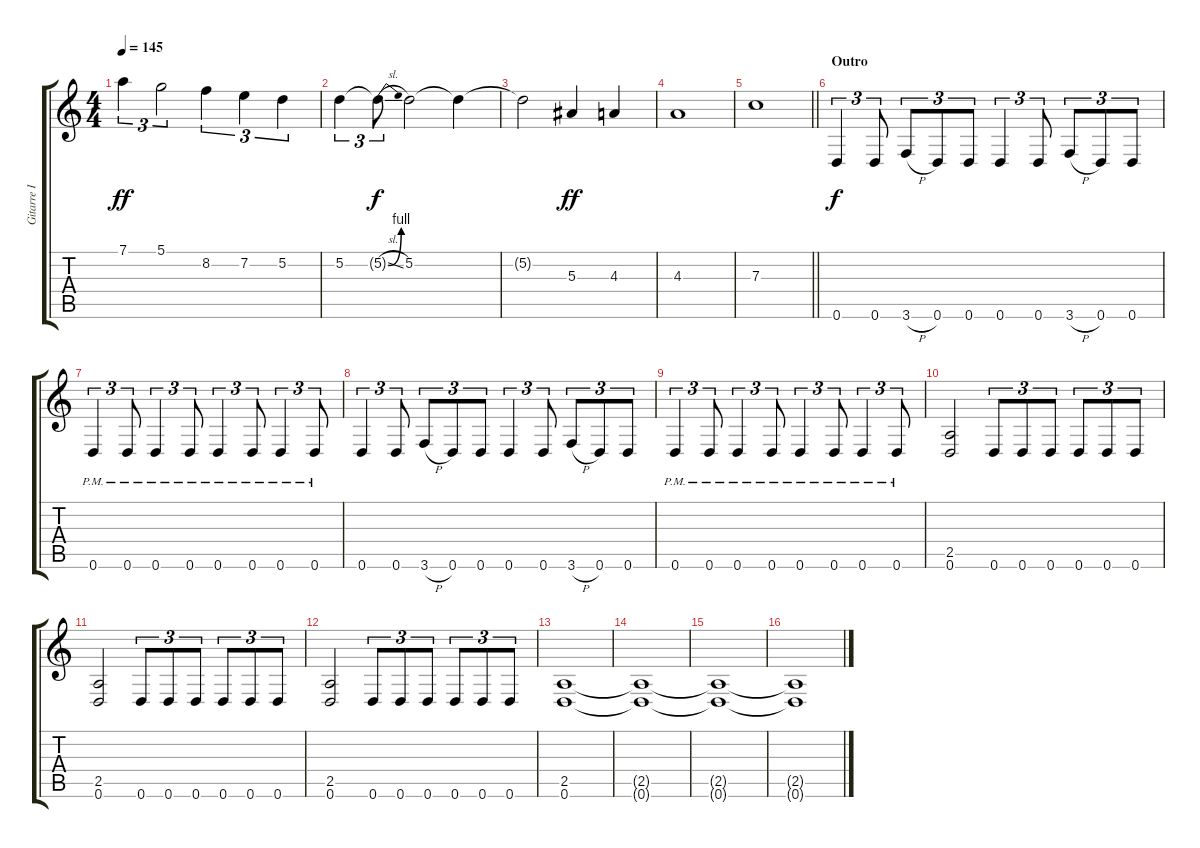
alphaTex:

\track ("Gitarre I" "Gitarre I") {instrument distortionguitar}
\staff {score tabs}
\tuning (D4 A3 F3 C3 G2 D2) {hide}
\ts (4 4)
\tempo 145
\clef g2
\ks c
7.1.4{tu (3 2) dy ff} 5.1.2{tu (3 2)} 8.2.4{tu (3 2)} 7.2.4{tu (3 2)} 5.2.4{tu (3 2)} |
5.2.4{tu (3 2)} 5.2{be (bend 0 0 60 4) sl t}.8{tu (3 2) dy f} 5.2.2 5.2{t}.4 |
5.2{t}.2 5.3.4{dy ff} 4.3.4 |
4.3.1 |
\barLineRight lightlight
7.3.1 |
\section ("" "Outro")
0.6.4{tu (3 2) dy f} 0.6.8{tu (3 2)} 3.6{h}.8{tu (3 2)} 0.6.8{tu (3 2)} 0.6.8{tu (3 2)} 0.6.4{tu (3 2)} 0.6.8{tu (3 2)} 3.6{h}.8{tu (3 2)} 0.6.8{tu (3 2)} 0.6.8{tu (3 2)} |
0.6{pm}.4{tu (3 2)} 0.6{pm}.8{tu (3 2)} 0.6{pm}.4{tu (3 2)} 0.6{pm}.8{tu (3 2)} 0.6{pm}.4{tu (3 2)} 0.6{pm}.8{tu (3 2)} 0.6{pm}.4{tu (3 2)} 0.6{pm}.8{tu (3 2)} |
0.6.4{tu (3 2)} 0.6.8{tu (3 2)} 3.6{h}.8{tu (3 2)} 0.6.8{tu (3 2)} 0.6.8{tu (3 2)} 0.6.4{tu (3 2)} 0.6.8{tu (3 2)} 3.6{h}.8{tu (3 2)} 0.6.8{tu (3 2)} 0.6.8{tu (3 2)} |
0.6{pm}.4{tu (3 2)} 0.6{pm}.8{tu (3 2)} 0.6{pm}.4{tu (3 2)} 0.6{pm}.8{tu (3 2)} 0.6{pm}.4{tu (3 2)} 0.6{pm}.8{tu (3 2)} 0.6{pm}.4{tu (3 2)} 0.6{pm}.8{tu (3 2)} |
(2.5 0.6).2 0.6.8{tu (3 2)} 0.6.8{tu (3 2)} 0.6.8{tu (3 2)} 0.6.8{tu (3 2)} 0.6.8{tu (3 2)} 0.6.8{tu (3 2)} |
(2.5 0.6).2 0.6.8{tu (3 2)} 0.6.8{tu (3 2)} 0.6.8{tu (3 2)} 0.6.8{tu (3 2)} 0.6.8{tu (3 2)} 0.6.8{tu (3 2)} |
(2.5 0.6).2 0.6.8{tu (3 2)} 0.6.8{tu (3 2)} 0.6.8{tu (3 2)} 0.6.8{tu (3 2)} 0.6.8{tu (3 2)} 0.6.8{tu (3 2)} |
(2.5 0.6).1 |
(2.5{t} 0.6{t}).1{volume 0} |
(2.5{t} 0.6{t}).1 |
(2.5{t} 0.6{t}).1
